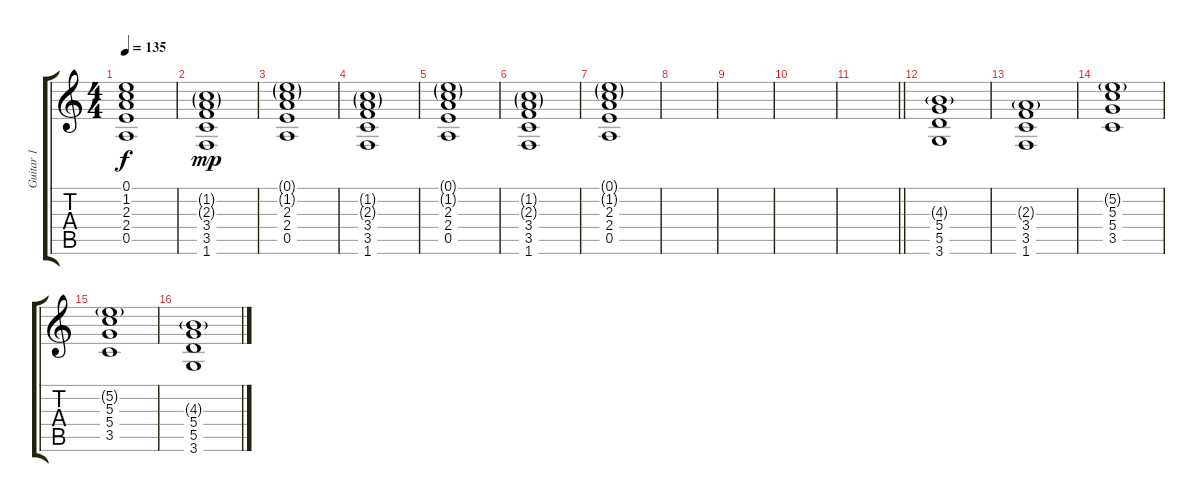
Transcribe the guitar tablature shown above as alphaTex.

\track ("Guitar 1" "Guitar 1") {instrument overdrivenguitar}
\staff {score tabs}
\tuning (E4 B3 G3 D3 A2 E2) {hide}
\ts (4 4)
\tempo 135
\clef g2
\ks c
(0.1{t} 1.2{t} 2.3{t} 2.4{t} 0.5{t}).1{dy f} |
(1.2{g} 2.3{g} 3.4 3.5 1.6).1{dy mp} |
(0.1{g} 1.2{g} 2.3 2.4 0.5).1 |
(1.2{g} 2.3{g} 3.4 3.5 1.6).1 |
(0.1{g} 1.2{g} 2.3 2.4 0.5).1 |
(1.2{g} 2.3{g} 3.4 3.5 1.6).1 |
(0.1{g} 1.2{g} 2.3 2.4 0.5).1 |
|
|
|
\barLineRight lightlight
|
\section ("" "")
(4.3{g} 5.4 5.5 3.6).1 |
(2.3{g} 3.4 3.5 1.6).1 |
(5.2{g} 5.3 5.4 3.5).1 |
(5.2{g} 5.3 5.4 3.5).1 |
(4.3{g} 5.4 5.5 3.6).1
